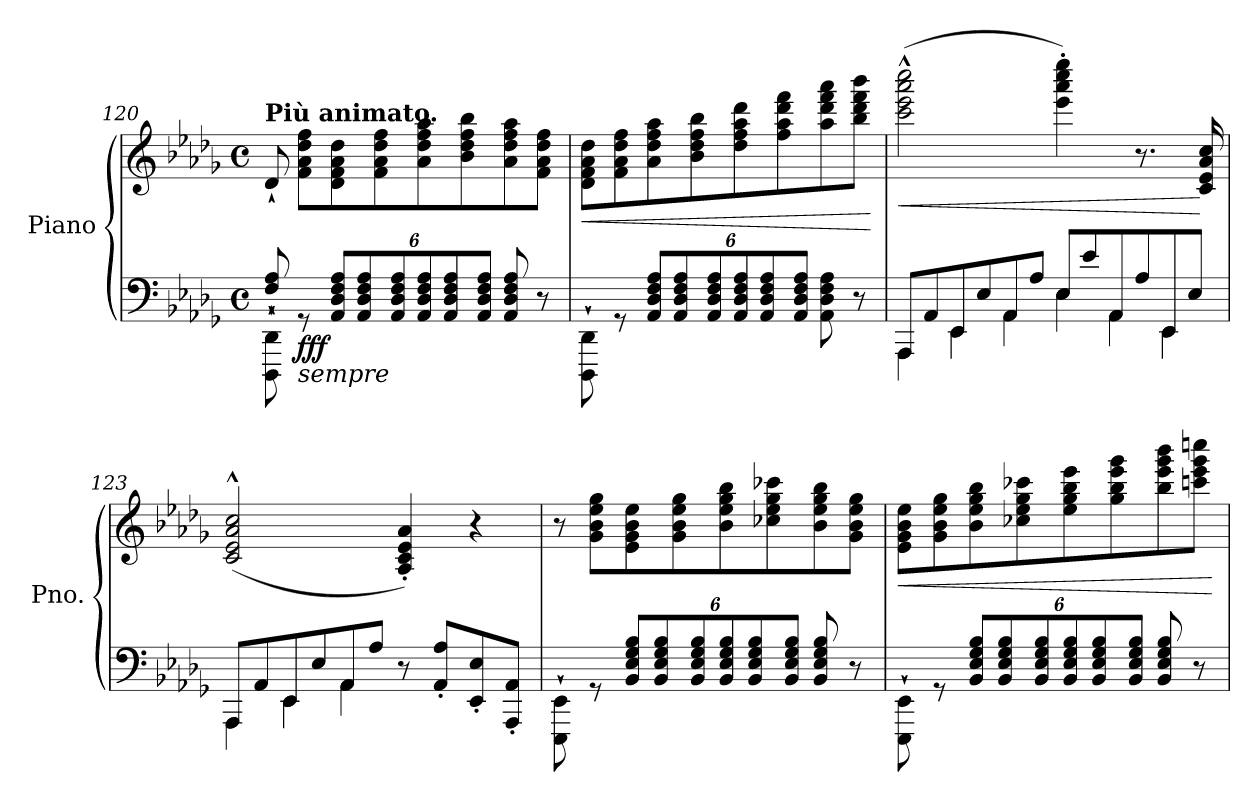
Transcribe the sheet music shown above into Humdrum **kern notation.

**kern	**kern	**dynam
*part1	*part1	*part1
*staff2	*staff1	*staff1/2
*I"Piano	*	*
*I'Pno.	*	*
*clefF4	*clefG2	*
*k[b-e-a-d-g-]	*k[b-e-a-d-g-]	*
*M4/4	*M4/4	*
*met(c)	*met(c)	*
=120	=120	=120
*^	*	*
!	!	!LO:TX:a:B:t=Più animato.	!
8DDD-\` 8DD-\`	8F/` 8A-/`	8d-`/	.
!LO:TX:b:i:t=sempre	!	!	!
!	!	!	!LO:DY:b=2
8rGG	2..ryy	8f\ 8a-\ 8dd-\ 8ff\L	fff
*Xbrackettup	*	*	*
12AA-/ 12D-/ 12F/ 12A-/L	.	8d-\ 8f\ 8a-\ 8dd-\	.
12AA-/ 12D-/ 12F/ 12A-/	.	.	.
.	.	8f\ 8a-\ 8dd-\ 8ff\	.
12AA-/ 12D-/ 12F/ 12A-/	.	.	.
12AA-/ 12D-/ 12F/ 12A-/	.	8a-\ 8dd-\ 8ff\ 8aa-\	.
12AA-/ 12D-/ 12F/ 12A-/	.	.	.
.	.	8b-\ 8dd-\ 8ff\ 8bb-\	.
12AA-/ 12D-/ 12F/ 12A-/J	.	.	.
8AA-/ 8D-/ 8F/ 8A-/	.	8a-\ 8dd-\ 8ff\ 8aa-\	.
8r	.	8f\ 8a-\ 8dd-\ 8ff\J	.
*v	*v	*	*
!!LO:LB:g=z
=121	=121	=121
!	!	!LO:HP:b
8DDD-\` 8DD-\`	8d-\ 8f\ 8a-\ 8dd-\L	<
8rGG	8f\ 8a-\ 8dd-\ 8ff\	.
12AA-/ 12D-/ 12F/ 12A-/L	8a-\ 8dd-\ 8ff\ 8aa-\	.
12AA-/ 12D-/ 12F/ 12A-/	.	.
.	8b-\ 8dd-\ 8ff\ 8bb-\	.
12AA-/ 12D-/ 12F/ 12A-/	.	.
12AA-/ 12D-/ 12F/ 12A-/	8dd-\ 8ff\ 8aa-\ 8ddd-\	.
12AA-/ 12D-/ 12F/ 12A-/	.	.
.	8ff\ 8aa-\ 8ddd-\ 8fff\	.
12AA-/ 12D-/ 12F/ 12A-/J	.	.
8AA-\ 8D-\ 8F\ 8A-\	8aa-\ 8ddd-\ 8fff\ 8aaa-\	.
8r	8bb-\ 8ddd-\ 8fff\ 8bbb-\J	.
.	.	[
!!LO:LB:g=z
=122	=122	=122
*Xtuplet	*	*
*^	*	*
!	!	!	!LO:HP:b
12AAA-/L	6AAA-\	(>2ccc\^^ 2eee-\^^ 2aaa-\^^ 2cccc\^^	<
12AA-/	.	.	.
12EE-/	6EE-\	.	.
12E-/	.	.	.
12AA-/	6AA-\	.	.
12A-/J	.	.	.
12E-/L	6E-\	4eee-\' 4aaa-\' 4cccc\' 4eeee-\')	.
12e-/	.	.	.
12AA-/	6AA-\	.	.
12A-/	.	8.r	.
12EE-/	6EE-\	.	.
12E-/J	.	.	.
.	.	16c/ 16e-/ 16a-/ 16cc/	[
=123	=123	=123	=123
12AAA-/L	6AAA-\	(<2c/^^ 2e-/^^ 2a-/^^ 2cc/^^	.
12AA-/	.	.	.
12EE-/	6EE-\	.	.
12E-/	.	.	.
12AA-/	6AA-\	.	.
12A-/J	.	.	.
8r	2ryy	4A-/' 4c/' 4e-/' 4a-/')	.
8AA-/' 8A-/'L	.	.	.
8EE-/' 8E-/'	.	4r	.
8AAA-/' 8AA-/'J	.	.	.
*v	*v	*	*
=124	=124	=124
8EEE-\` 8EE-\`	8r	.
8rGG	8g-\ 8b-\ 8ee-\ 8gg-\L	.
*tuplet	*	*
12BB-/ 12E-/ 12G-/ 12B-/L	8e-\ 8g-\ 8b-\ 8ee-\	.
12BB-/ 12E-/ 12G-/ 12B-/	.	.
.	8g-\ 8b-\ 8ee-\ 8gg-\	.
12BB-/ 12E-/ 12G-/ 12B-/	.	.
12BB-/ 12E-/ 12G-/ 12B-/	8b-\ 8ee-\ 8gg-\ 8bb-\	.
12BB-/ 12E-/ 12G-/ 12B-/	.	.
.	8cc-X\ 8ee-\ 8gg-\ 8ccc-X\	.
12BB-/ 12E-/ 12G-/ 12B-/J	.	.
8BB-/ 8E-/ 8G-/ 8B-/	8b-\ 8ee-\ 8gg-\ 8bb-\	.
8r	8g-\ 8b-\ 8ee-\ 8gg-\J	.
!!LO:LB:g=z
=125	=125	=125
!	!	!LO:HP:b
8EEE-\` 8EE-\`	8e-\ 8g-\ 8b-\ 8ee-\L	<
8rGG	8g-\ 8b-\ 8ee-\ 8gg-\	.
12BB-/ 12E-/ 12G-/ 12B-/L	8b-\ 8ee-\ 8gg-\ 8bb-\	.
12BB-/ 12E-/ 12G-/ 12B-/	.	.
.	8cc-X\ 8ee-\ 8gg-\ 8ccc-X\	.
12BB-/ 12E-/ 12G-/ 12B-/	.	.
12BB-/ 12E-/ 12G-/ 12B-/	8ee-\ 8gg-\ 8bb-\ 8eee-\	.
12BB-/ 12E-/ 12G-/ 12B-/	.	.
.	8gg-\ 8bb-\ 8eee-\ 8ggg-\	.
12BB-/ 12E-/ 12G-/ 12B-/J	.	.
8BB-/ 8E-/ 8G-/ 8B-/	8bb-\ 8eee-\ 8ggg-\ 8bbb-\	.
8r	8cccn\ 8eee-\ 8ggg-\ 8ccccn\J	.
.	.	[
=	=	=
*-	*-	*-
